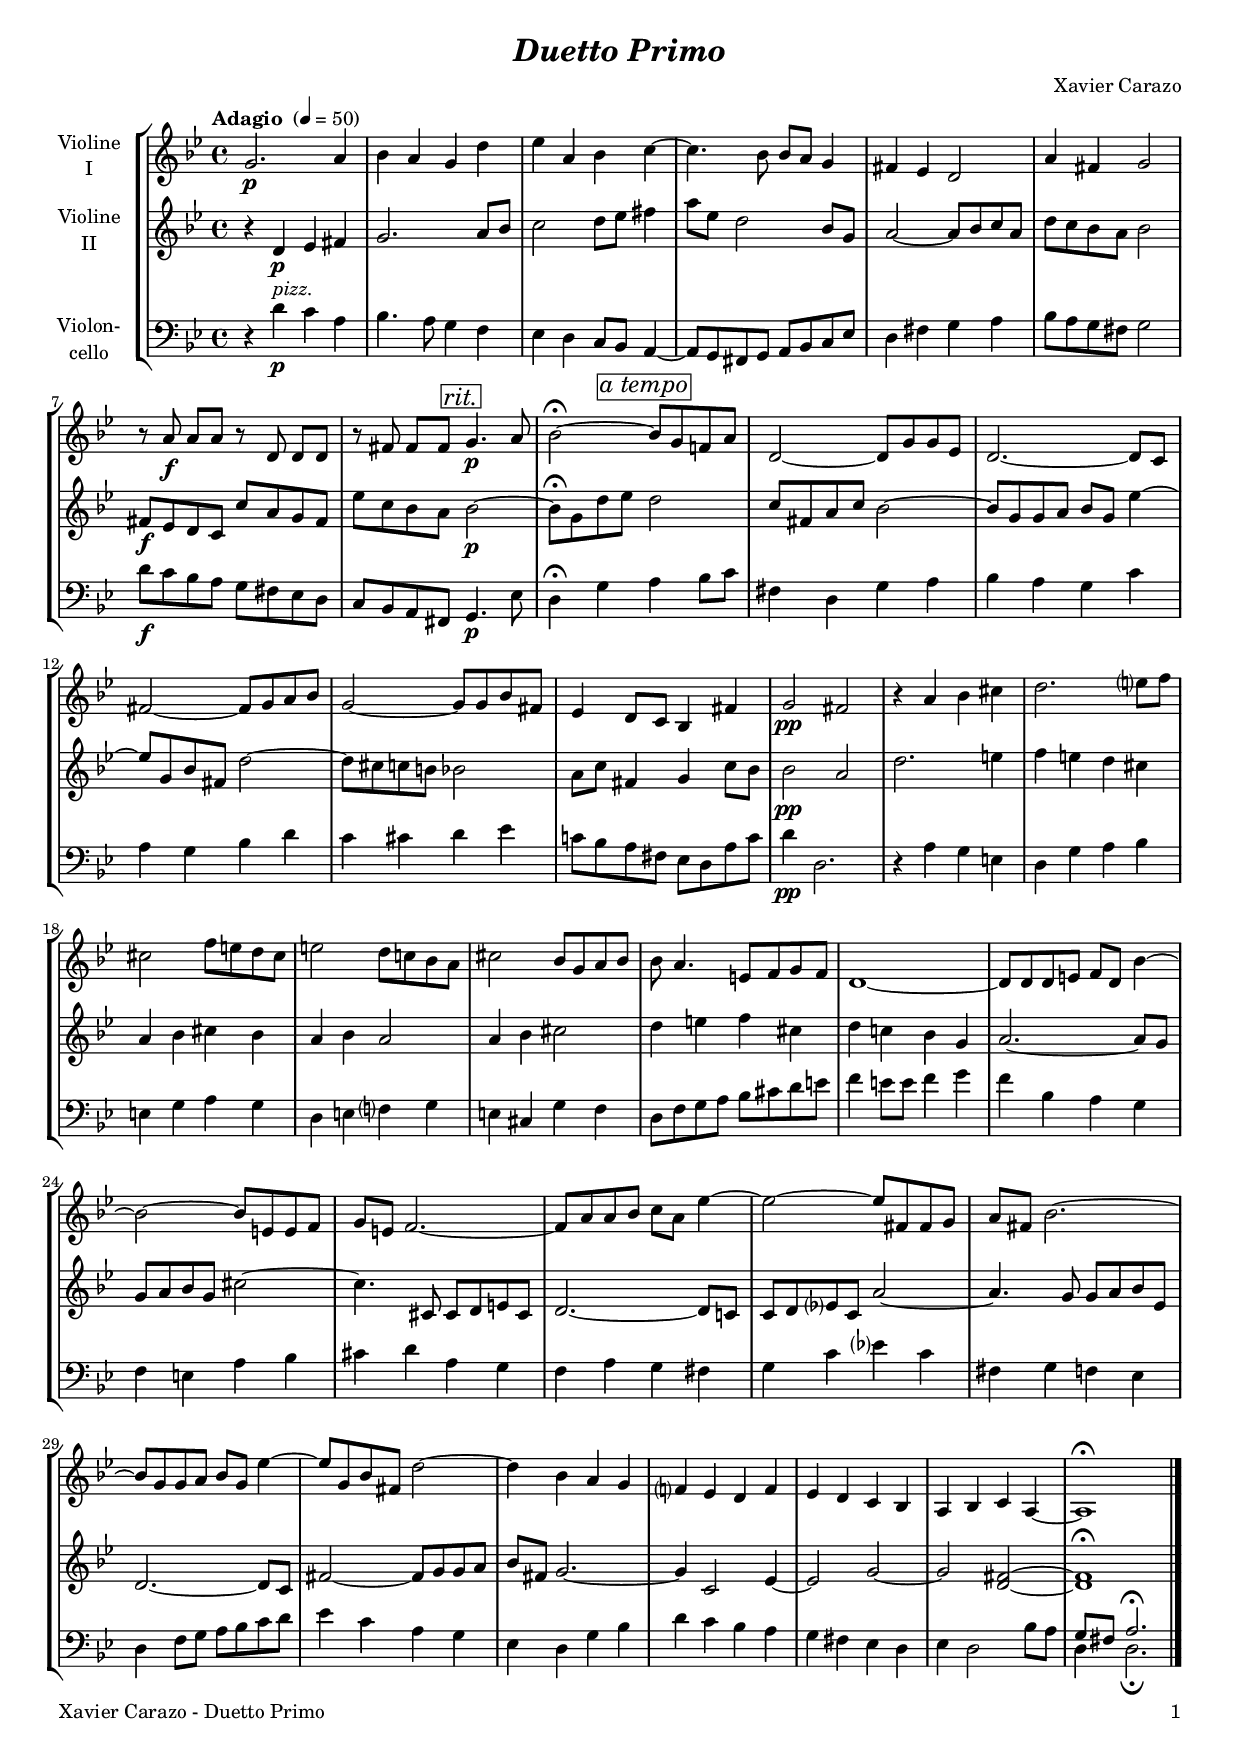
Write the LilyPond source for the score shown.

\version "2.24.1"
\include "deutsch.ly"

#(set-global-staff-size 17)

\header {
  title     = \markup \bold \italic "Duetto Primo"
  composer  = "Xavier Carazo"
%  arranger  = ""
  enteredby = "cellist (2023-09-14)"
%  piece     = ""
}

voiceconsts = {
 \key g \minor
 \time 4/4
 \clef "treble"
 \compressEmptyMeasures
% \numericTimeSignature
  % Set default beaming for all staves
%  \set Timing.beamExceptions = #'()
%  \set Timing.baseMoment     = #(ly:make-moment 1 4)
%  \set Timing.beatStructure  = #'(1 1 1)
 \tempo "Adagio " 4=50
}

mipz = "pizzicato strings"
mivl = "violin"
mivc = "cello"

atem = \mark \markup \box \italic "a tempo"
memo = \mark \markup \box \italic "Meno mosso"
pizz = \markup \italic "pizz."
rit  = \mark \markup \box \italic "rit."

va = \relative c'' {
  \voiceconsts

  g2.\p a4
  b a g d'
  es a, b c~
  c4. b8 b a g4
  fis es d2
  a'4 fis g2

  r8 a\f a[ a] r d, d[ d]
  r fis fis[ fis] \rit g4.\p a8
  b2~\fermata \atem b8 g f! a
  d,2~ d8 g g es
  d2.~ d8 c

  fis2~ fis8 g a b
  g2~ g8 g b fis
  es4 d8 c b4 fis'
  g2\pp fis
  r4 a b cis
  d2. e?8 f

  cis2 f8 e d cis
  e2 d8 c! b a
  cis2 b8 g a b
  b a4. e8 f g f
  d1~

  d8 d d e f d b'4~
  b2~ b8 e, e f
  g e f2.~
  f8 a a b c a es'4~
  es2~ es8 fis, fis g

  a fis b2.~
  b8 g g a b g es'4~
  es8 g, b fis d'2~
  d4 b a g

  f? es d f
  es d c b
  a b c a~
  a1\fermata \bar "|."
}

vb = \relative c' {
  \voiceconsts

  r4 d\p es fis
  g2. a8 b
  c2 d8 es fis4
  a8 es d2 b8 g
  a2~ a8 b c a

  d c b a b2
  fis8\f es d c c' a g fis
  es' c b a \rit b2~\p
  b8\fermata g d' es \atem d2
  c8 fis, a c b2~

  b8 g g a b g es'4~
  es8 g, b fis d'2~
  d8 cis c h b2
  a8 c fis,4 g c8 b
  b2\pp a

  d2. e4
  f e d cis
  a b cis b
  a b a2
  a4 b cis2
  d4 e f cis

  d c! b g
  a2.~ a8 g
  g a b g cis2~
  cis4. cis,8 cis d e cis
  d2.~ d8 c!
  c d es? c a'2~

  a4. g8 g a b es,
  d2.~ d8 c
  fis2~ fis8 g g a
  b fis g2.~

  g4 c,2 es4~
  es2 g~
  g <d fis>~
  <d fis>1\fermata \bar "|."
}

vc = \relative c' {
  \voiceconsts
  \clef "bass"

  r4 d^\pizz\p c a
  b4. a8 g4 f
  es d c8 b a4~
  a8 g fis g a b c es
  d4 fis g a

  b8 a g fis g2
  d'8\f c b a g fis es d
  c b a fis \rit g4.\p es'8
  d4\fermata g \atem a b8 c
  fis,4 d g a

  b a g c
  a g b d
  c cis d es
  c!8 b a fis es d a' c
  d4\pp d,2.

  r4 a' g e
  d g a b
  e, g a g
  d e f? g
  e cis g' f

  d8 f g a b cis d e
  f4 e8 e f4 g
  f b, a g
  f e a b
  cis d a g

  f a g fis
  g c es? c
  fis, g f es
  d f8 g a b c d
  es4 c a g

  es d g b
  d c b a
  g fis es d
  es d2 b'8 a
  << { g fis a2.\fermata } \\ { d,4 d2.\fermata } >> \bar "|."
}


music = \new StaffGroup <<
      \new Staff {
        \set Staff.midiInstrument = \mivl
        \set Staff.instrumentName = \markup \center-column { "Violine" "I" }
        \transpose g g { \va }
      }

      \new Staff {
        \set Staff.midiInstrument = \mivl
        \set Staff.instrumentName = \markup \center-column { "Violine" "II" }
        \transpose g g { \vb }
      }

      \new Staff {
        \set Staff.midiInstrument = \mipz
        \set Staff.instrumentName = \markup \center-column { "Violon-" "cello" }
        \transpose g g { \vc }
      }      
>>

\book {
   \paper {
    print-page-number = ##t
    print-first-page-number = ##t
    ragged-last-bottom = ##f
    oddHeaderMarkup = \markup \null
    evenHeaderMarkup = \markup \null
    oddFooterMarkup = \markup {
      \fill-line {
        \if \should-print-page-number
        "Xavier Carazo - Duetto Primo" \fromproperty #'page:page-number-string
      }
    }
    evenFooterMarkup = \oddFooterMarkup
  } \score {
    \music
    \layout {}
  }

  \score {
    \unfoldRepeats \music

    \midi {
      \context {
        \Score
      }
    }
  }
}
